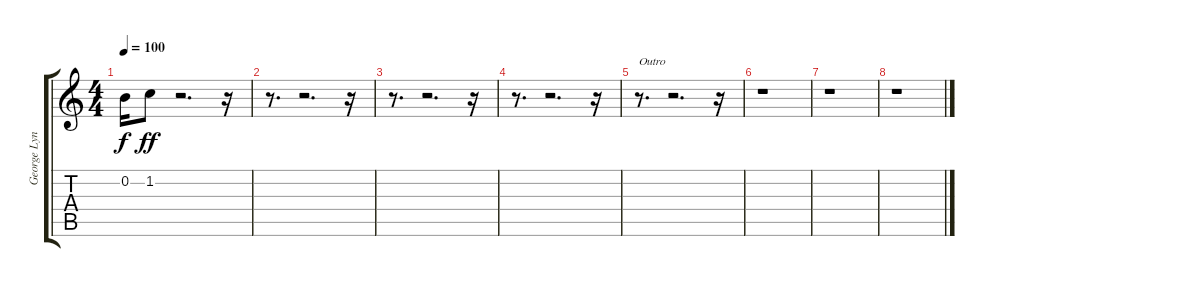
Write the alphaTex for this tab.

\track ("George Lynch" "George Lyn") {instrument distortionguitar}
\staff {score tabs}
\tuning (E4 B3 G3 D3 A2 E2) {hide}
\ts (4 4)
\tempo 100
\clef g2
\ks c
0.2{t}.16{dy f} 1.2.8{dy ff} r.2{d} r.16 |
r.8{d} r.2{d} r.16 |
r.8{d} r.2{d} r.16 |
r.8{d} r.2{d} r.16 |
r.8{d txt "Outro"} r.2{d} r.16 |
r.1 |
r.1 |
r.1
